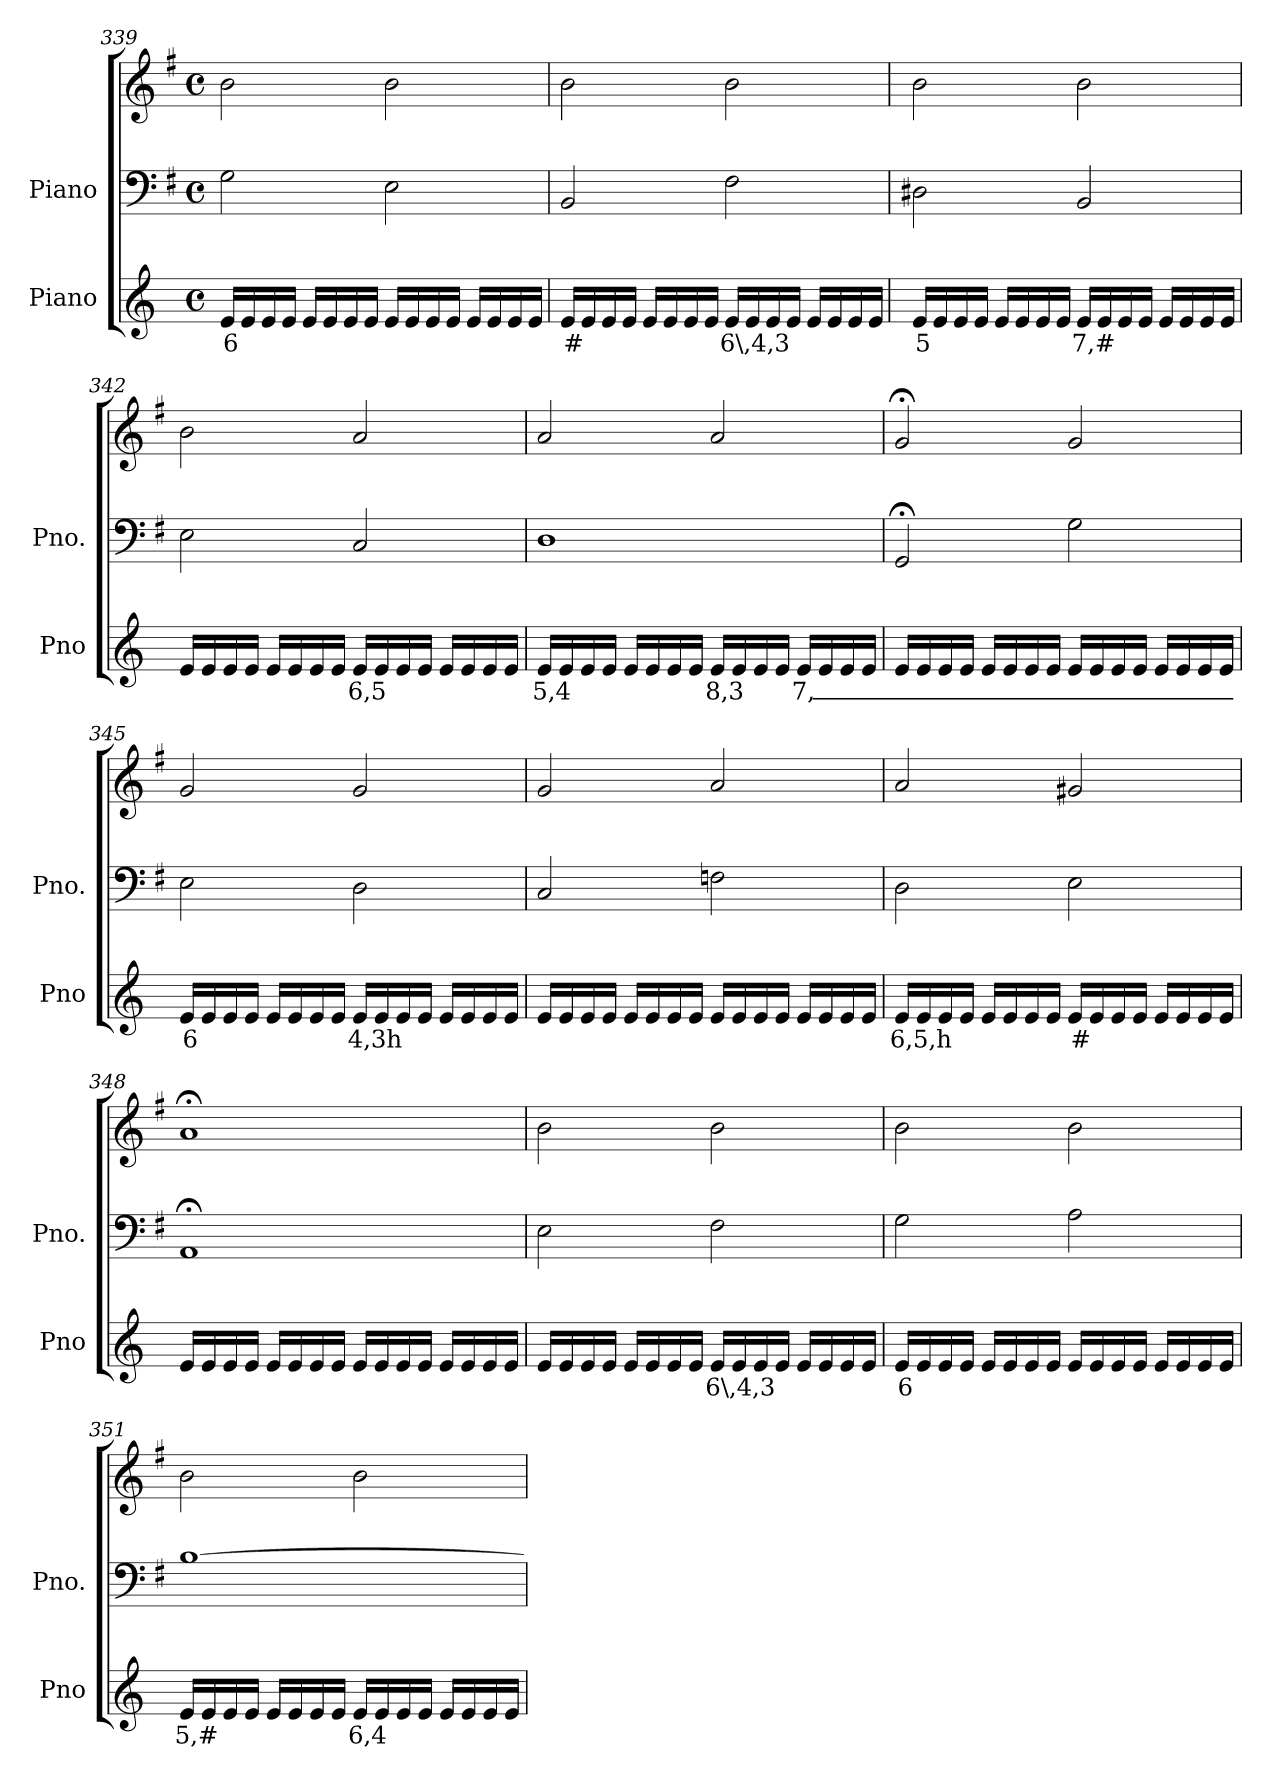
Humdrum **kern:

**kern	**text	**kern	**kern
*part2	*part2	*part1	*part1
*staff3	*staff3	*staff2	*staff1
*I"Piano	*	*I"Piano	*
*I'Pno	*	*I'Pno.	*
*clefG2	*	*clefF4	*clefG2
*k[]	*	*k[f#]	*k[f#]
*M4/4	*	*M4/4	*M4/4
*met(c)	*	*met(c)	*met(c)
=339	=339	=339	=339
!	!LO:LY:b	!	!
16e/LL	6	2G\	2b\
16e/	.	.	.
16e/	.	.	.
16e/JJ	.	.	.
16e/LL	.	.	.
16e/	.	.	.
16e/	.	.	.
16e/JJ	.	.	.
16e/LL	.	2E\	2b\
16e/	.	.	.
16e/	.	.	.
16e/JJ	.	.	.
16e/LL	.	.	.
16e/	.	.	.
16e/	.	.	.
16e/JJ	.	.	.
=340	=340	=340	=340
!	!LO:LY:b	!	!
16e/LL	#	2BB/	2b\
16e/	.	.	.
16e/	.	.	.
16e/JJ	.	.	.
16e/LL	.	.	.
16e/	.	.	.
16e/	.	.	.
16e/JJ	.	.	.
!	!LO:LY:b	!	!
16e/LL	6\,4,3	2F#\	2b\
16e/	.	.	.
16e/	.	.	.
16e/JJ	.	.	.
16e/LL	.	.	.
16e/	.	.	.
16e/	.	.	.
16e/JJ	.	.	.
=341	=341	=341	=341
!	!LO:LY:b	!	!
16e/LL	5	2D#X\	2b\
16e/	.	.	.
16e/	.	.	.
16e/JJ	.	.	.
16e/LL	.	.	.
16e/	.	.	.
16e/	.	.	.
16e/JJ	.	.	.
!	!LO:LY:b	!	!
16e/LL	7,#	2BB/	2b\
16e/	.	.	.
16e/	.	.	.
16e/JJ	.	.	.
16e/LL	.	.	.
16e/	.	.	.
16e/	.	.	.
16e/JJ	.	.	.
=342	=342	=342	=342
16e/LL	.	2E\	2b\
16e/	.	.	.
16e/	.	.	.
16e/JJ	.	.	.
16e/LL	.	.	.
16e/	.	.	.
16e/	.	.	.
16e/JJ	.	.	.
!	!LO:LY:b	!	!
16e/LL	6,5	2C/	2a/
16e/	.	.	.
16e/	.	.	.
16e/JJ	.	.	.
16e/LL	.	.	.
16e/	.	.	.
16e/	.	.	.
16e/JJ	.	.	.
=343	=343	=343	=343
!	!LO:LY:b	!	!
16e/LL	5,4	1D	2a/
16e/	.	.	.
16e/	.	.	.
16e/JJ	.	.	.
16e/LL	.	.	.
16e/	.	.	.
16e/	.	.	.
16e/JJ	.	.	.
!	!LO:LY:b	!	!
16e/LL	8,3	.	2a/
16e/	.	.	.
16e/	.	.	.
16e/JJ	.	.	.
!	!LO:LY:b	!	!
16e/LL	7,_	.	.
16e/	.	.	.
16e/	.	.	.
16e/JJ	.	.	.
=344	=344	=344	=344
16e/LL	.	2GG;</	2g;</
16e/	.	.	.
16e/	.	.	.
16e/JJ	.	.	.
16e/LL	.	.	.
16e/	.	.	.
16e/	.	.	.
16e/JJ	.	.	.
16e/LL	.	2G\	2g/
16e/	.	.	.
16e/	.	.	.
16e/JJ	.	.	.
16e/LL	.	.	.
16e/	.	.	.
16e/	.	.	.
16e/JJ	.	.	.
=345	=345	=345	=345
!	!LO:LY:b	!	!
16e/LL	6	2E\	2g/
16e/	.	.	.
16e/	.	.	.
16e/JJ	.	.	.
16e/LL	.	.	.
16e/	.	.	.
16e/	.	.	.
16e/JJ	.	.	.
!	!LO:LY:b	!	!
16e/LL	4,3h	2D\	2g/
16e/	.	.	.
16e/	.	.	.
16e/JJ	.	.	.
16e/LL	.	.	.
16e/	.	.	.
16e/	.	.	.
16e/JJ	.	.	.
=346	=346	=346	=346
16e/LL	.	2C/	2g/
16e/	.	.	.
16e/	.	.	.
16e/JJ	.	.	.
16e/LL	.	.	.
16e/	.	.	.
16e/	.	.	.
16e/JJ	.	.	.
16e/LL	.	2Fn\	2a/
16e/	.	.	.
16e/	.	.	.
16e/JJ	.	.	.
16e/LL	.	.	.
16e/	.	.	.
16e/	.	.	.
16e/JJ	.	.	.
=347	=347	=347	=347
!	!LO:LY:b	!	!
16e/LL	6,5,h	2D\	2a/
16e/	.	.	.
16e/	.	.	.
16e/JJ	.	.	.
16e/LL	.	.	.
16e/	.	.	.
16e/	.	.	.
16e/JJ	.	.	.
!	!LO:LY:b	!	!
16e/LL	#	2E\	2g#X/
16e/	.	.	.
16e/	.	.	.
16e/JJ	.	.	.
16e/LL	.	.	.
16e/	.	.	.
16e/	.	.	.
16e/JJ	.	.	.
=348	=348	=348	=348
16e/LL	.	1AA;<	1a;<
16e/	.	.	.
16e/	.	.	.
16e/JJ	.	.	.
16e/LL	.	.	.
16e/	.	.	.
16e/	.	.	.
16e/JJ	.	.	.
16e/LL	.	.	.
16e/	.	.	.
16e/	.	.	.
16e/JJ	.	.	.
16e/LL	.	.	.
16e/	.	.	.
16e/	.	.	.
16e/JJ	.	.	.
=349	=349	=349	=349
16e/LL	.	2E\	2b\
16e/	.	.	.
16e/	.	.	.
16e/JJ	.	.	.
16e/LL	.	.	.
16e/	.	.	.
16e/	.	.	.
16e/JJ	.	.	.
!	!LO:LY:b	!	!
16e/LL	6\,4,3	2F#\	2b\
16e/	.	.	.
16e/	.	.	.
16e/JJ	.	.	.
16e/LL	.	.	.
16e/	.	.	.
16e/	.	.	.
16e/JJ	.	.	.
=350	=350	=350	=350
!	!LO:LY:b	!	!
16e/LL	6	2G\	2b\
16e/	.	.	.
16e/	.	.	.
16e/JJ	.	.	.
16e/LL	.	.	.
16e/	.	.	.
16e/	.	.	.
16e/JJ	.	.	.
!	!LO:LY:b	!	!
16e/LL	_	2A\	2b\
16e/	.	.	.
16e/	.	.	.
16e/JJ	.	.	.
16e/LL	.	.	.
16e/	.	.	.
16e/	.	.	.
16e/JJ	.	.	.
=351	=351	=351	=351
!	!LO:LY:b	!	!
16e/LL	5,#	[1B	2b\
16e/	.	.	.
16e/	.	.	.
16e/JJ	.	.	.
16e/LL	.	.	.
16e/	.	.	.
16e/	.	.	.
16e/JJ	.	.	.
!	!LO:LY:b	!	!
16e/LL	6,4	.	2b\
16e/	.	.	.
16e/	.	.	.
16e/JJ	.	.	.
16e/LL	.	.	.
16e/	.	.	.
16e/	.	.	.
16e/JJ	.	.	.
=	=	=	=
*-	*-	*-	*-
